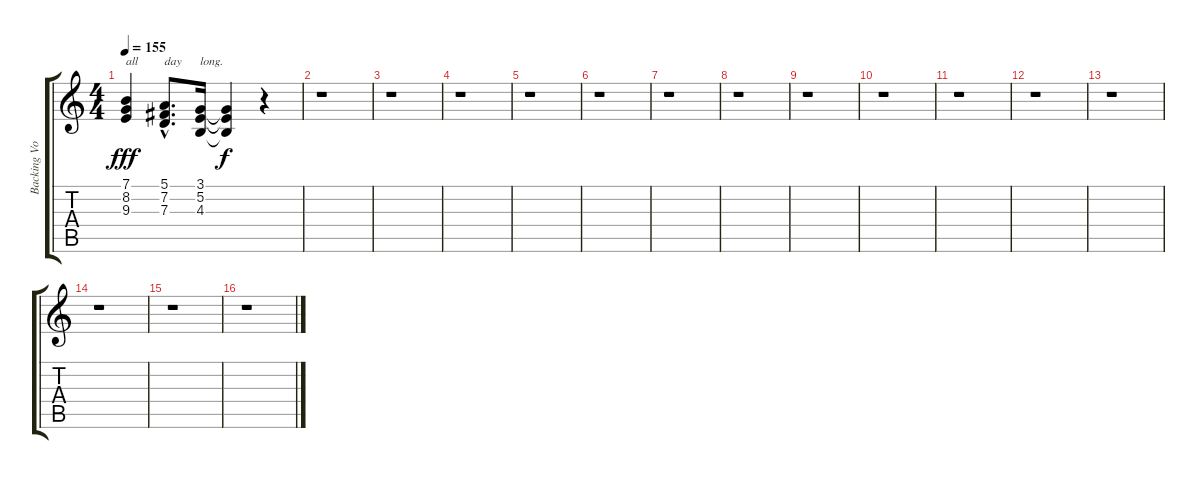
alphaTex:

\track ("Backing Vocals 2" "Backing Vo") {instrument choiraahs}
\staff {score tabs}
\tuning (E4 B3 G3 D3 A2 E2) {hide}
\ts (4 4)
\tempo 155
\clef g2
\ks c
(7.1 8.2 9.3).4{txt "all" dy fff} (5.1{hac} 7.2{hac} 7.3{hac}).8{d txt "day"} (3.1 5.2 4.3).16{txt "long."} (3.1{t} 5.2{t} 4.3{t}).4{dy f} r.4 |
r.1 |
r.1 |
r.1 |
r.1 |
r.1 |
r.1 |
r.1 |
r.1 |
r.1 |
r.1 |
r.1 |
r.1 |
r.1 |
r.1 |
r.1
